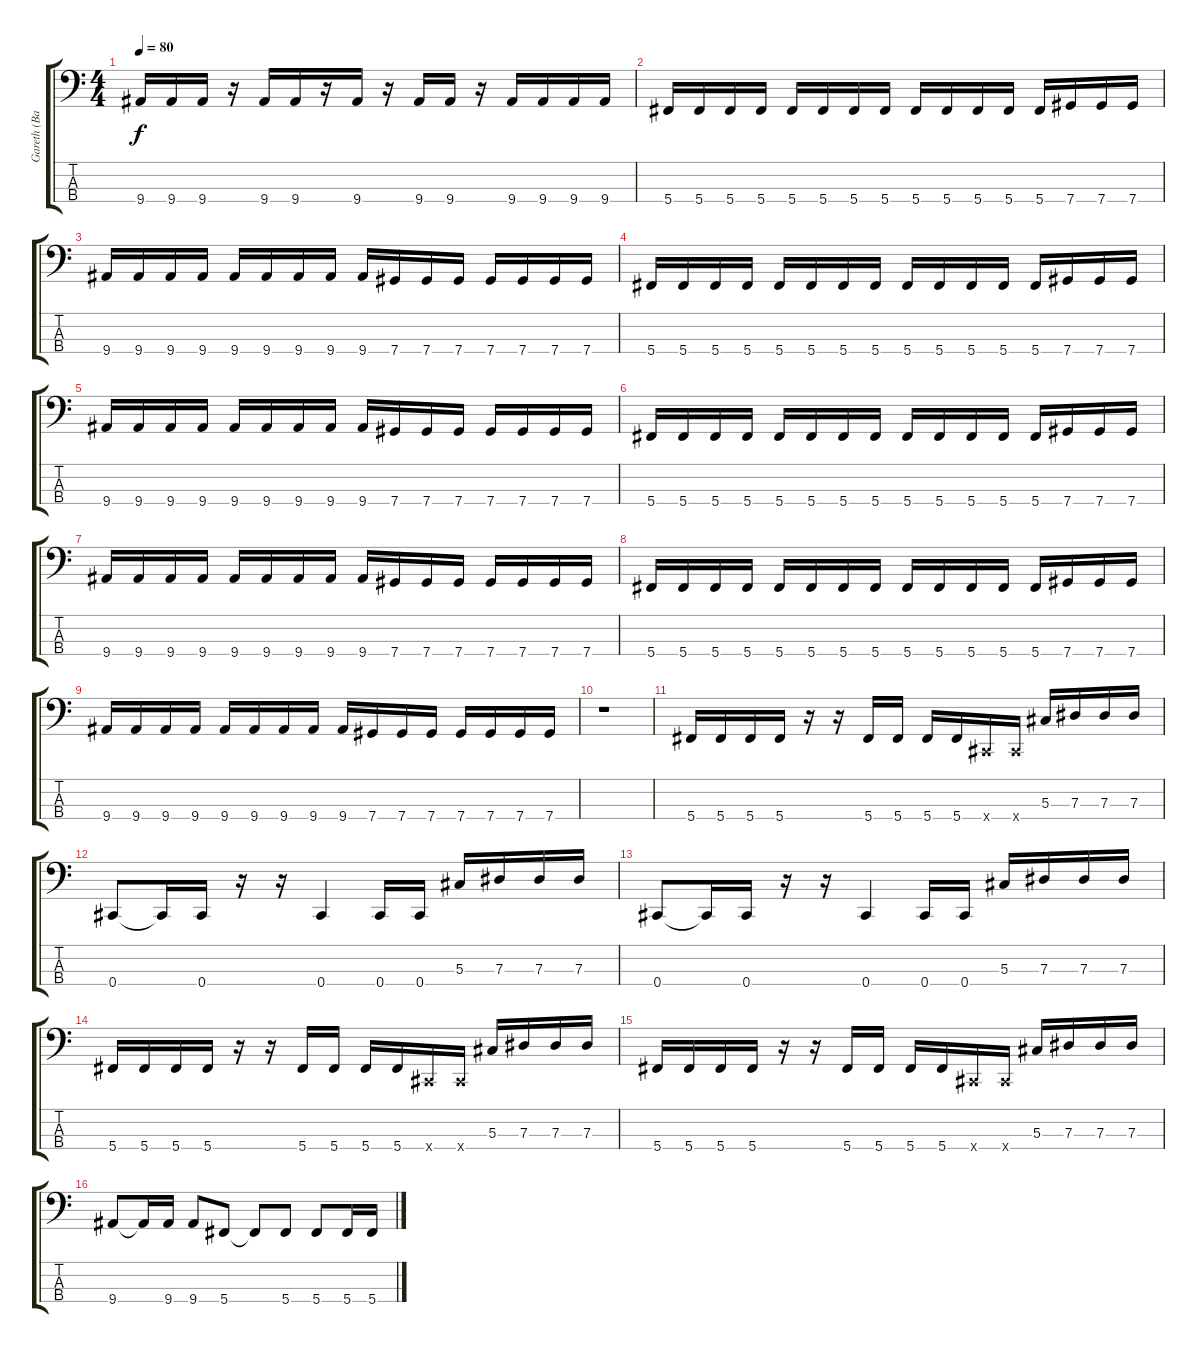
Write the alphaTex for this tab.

\track ("Gareth (Bass)" "Gareth (Ba") {instrument electricbassfinger}
\staff {score tabs}
\tuning (Gb2 Db2 Ab1 Db1) {hide}
\ts (4 4)
\tempo 80
\clef f4
\ks c
9.4.16{dy f} 9.4.16 9.4.16 r.16 9.4.16 9.4.16 r.16 9.4.16 r.16 9.4.16 9.4.16 r.16 9.4.16 9.4.16 9.4.16 9.4.16 |
5.4.16 5.4.16 5.4.16 5.4.16 5.4.16 5.4.16 5.4.16 5.4.16 5.4.16 5.4.16 5.4.16 5.4.16 5.4.16 7.4.16 7.4.16 7.4.16 |
9.4.16 9.4.16 9.4.16 9.4.16 9.4.16 9.4.16 9.4.16 9.4.16 9.4.16 7.4.16 7.4.16 7.4.16 7.4.16 7.4.16 7.4.16 7.4.16 |
5.4.16 5.4.16 5.4.16 5.4.16 5.4.16 5.4.16 5.4.16 5.4.16 5.4.16 5.4.16 5.4.16 5.4.16 5.4.16 7.4.16 7.4.16 7.4.16 |
9.4.16 9.4.16 9.4.16 9.4.16 9.4.16 9.4.16 9.4.16 9.4.16 9.4.16 7.4.16 7.4.16 7.4.16 7.4.16 7.4.16 7.4.16 7.4.16 |
5.4.16 5.4.16 5.4.16 5.4.16 5.4.16 5.4.16 5.4.16 5.4.16 5.4.16 5.4.16 5.4.16 5.4.16 5.4.16 7.4.16 7.4.16 7.4.16 |
9.4.16 9.4.16 9.4.16 9.4.16 9.4.16 9.4.16 9.4.16 9.4.16 9.4.16 7.4.16 7.4.16 7.4.16 7.4.16 7.4.16 7.4.16 7.4.16 |
5.4.16 5.4.16 5.4.16 5.4.16 5.4.16 5.4.16 5.4.16 5.4.16 5.4.16 5.4.16 5.4.16 5.4.16 5.4.16 7.4.16 7.4.16 7.4.16 |
9.4.16 9.4.16 9.4.16 9.4.16 9.4.16 9.4.16 9.4.16 9.4.16 9.4.16 7.4.16 7.4.16 7.4.16 7.4.16 7.4.16 7.4.16 7.4.16 |
r.1 |
5.4.16 5.4.16 5.4.16 5.4.16 r.16 r.16 5.4.16 5.4.16 5.4.16 5.4.16 0.4{x}.16 0.4{x}.16 5.3.16 7.3.16 7.3.16 7.3.16 |
0.4.8 0.4{t}.16 0.4.16 r.16 r.16 0.4.4 0.4.16 0.4.16 5.3.16 7.3.16 7.3.16 7.3.16 |
0.4.8 0.4{t}.16 0.4.16 r.16 r.16 0.4.4 0.4.16 0.4.16 5.3.16 7.3.16 7.3.16 7.3.16 |
5.4.16 5.4.16 5.4.16 5.4.16 r.16 r.16 5.4.16 5.4.16 5.4.16 5.4.16 0.4{x}.16 0.4{x}.16 5.3.16 7.3.16 7.3.16 7.3.16 |
5.4.16 5.4.16 5.4.16 5.4.16 r.16 r.16 5.4.16 5.4.16 5.4.16 5.4.16 0.4{x}.16 0.4{x}.16 5.3.16 7.3.16 7.3.16 7.3.16 |
9.4.8 9.4{t}.16 9.4.16 9.4.8 5.4.8 5.4{t}.8 5.4.8 5.4.8 5.4.16 5.4.16
